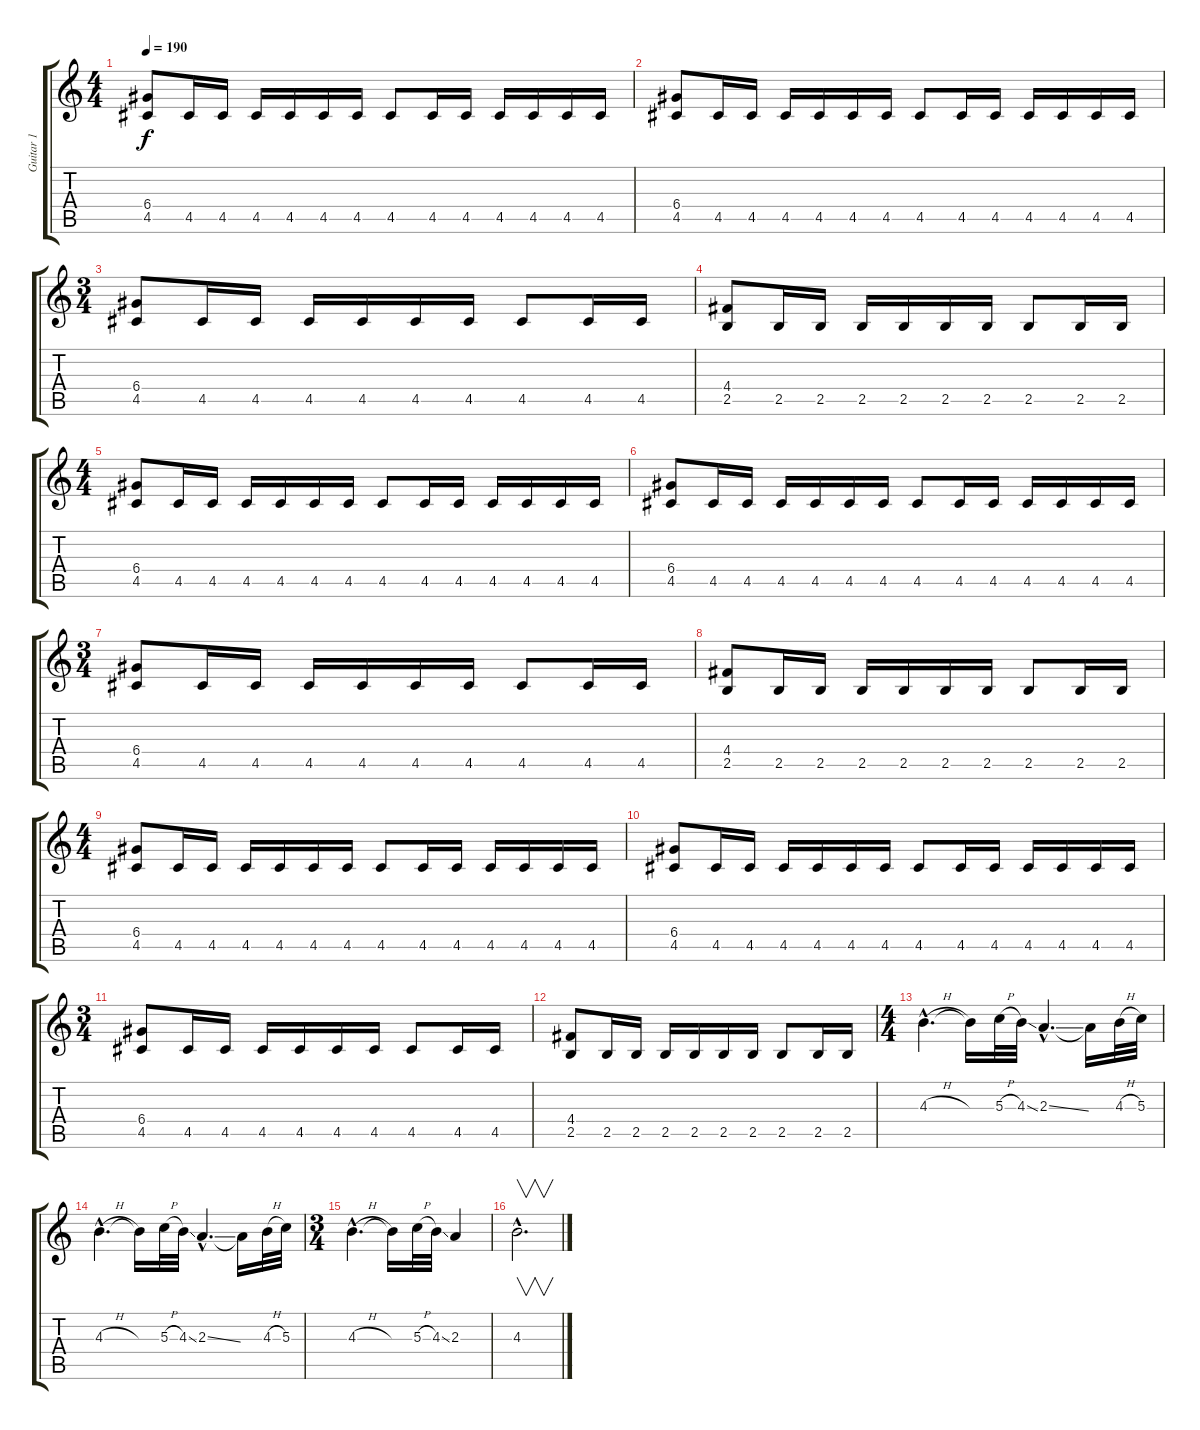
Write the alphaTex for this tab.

\track ("Guitar 1" "Guitar 1") {instrument distortionguitar}
\staff {score tabs}
\tuning (E4 B3 G3 D3 A2 E2) {hide}
\ts (4 4)
\tempo 190
\clef g2
\ks c
(6.4 4.5).8{dy f} 4.5.16 4.5.16 4.5.16 4.5.16 4.5.16 4.5.16 4.5.8 4.5.16 4.5.16 4.5.16 4.5.16 4.5.16 4.5.16 |
(6.4 4.5).8 4.5.16 4.5.16 4.5.16 4.5.16 4.5.16 4.5.16 4.5.8 4.5.16 4.5.16 4.5.16 4.5.16 4.5.16 4.5.16 |
\ts (3 4)
(6.4 4.5).8 4.5.16 4.5.16 4.5.16 4.5.16 4.5.16 4.5.16 4.5.8 4.5.16 4.5.16 |
(4.4 2.5).8 2.5.16 2.5.16 2.5.16 2.5.16 2.5.16 2.5.16 2.5.8 2.5.16 2.5.16 |
\ts (4 4)
(6.4 4.5).8 4.5.16 4.5.16 4.5.16 4.5.16 4.5.16 4.5.16 4.5.8 4.5.16 4.5.16 4.5.16 4.5.16 4.5.16 4.5.16 |
(6.4 4.5).8 4.5.16 4.5.16 4.5.16 4.5.16 4.5.16 4.5.16 4.5.8 4.5.16 4.5.16 4.5.16 4.5.16 4.5.16 4.5.16 |
\ts (3 4)
(6.4 4.5).8 4.5.16 4.5.16 4.5.16 4.5.16 4.5.16 4.5.16 4.5.8 4.5.16 4.5.16 |
(4.4 2.5).8 2.5.16 2.5.16 2.5.16 2.5.16 2.5.16 2.5.16 2.5.8 2.5.16 2.5.16 |
\ts (4 4)
(6.4 4.5).8 4.5.16 4.5.16 4.5.16 4.5.16 4.5.16 4.5.16 4.5.8 4.5.16 4.5.16 4.5.16 4.5.16 4.5.16 4.5.16 |
(6.4 4.5).8 4.5.16 4.5.16 4.5.16 4.5.16 4.5.16 4.5.16 4.5.8 4.5.16 4.5.16 4.5.16 4.5.16 4.5.16 4.5.16 |
\ts (3 4)
(6.4 4.5).8 4.5.16 4.5.16 4.5.16 4.5.16 4.5.16 4.5.16 4.5.8 4.5.16 4.5.16 |
(4.4 2.5).8 2.5.16 2.5.16 2.5.16 2.5.16 2.5.16 2.5.16 2.5.8 2.5.16 2.5.16 |
\ts (4 4)
4.3{h hac}.4{d} 4.3{t}.16 5.3{h}.32 4.3{ss}.32 2.3{ss hac}.4{d} 2.3{t}.16 4.3{h}.32 5.3.32 |
4.3{h hac}.4{d} 4.3{t}.16 5.3{h}.32 4.3{ss}.32 2.3{ss hac}.4{d} 2.3{t}.16 4.3{h}.32 5.3.32 |
\ts (3 4)
4.3{h hac}.4{d} 4.3{t}.16 5.3{h}.32 4.3{ss}.32 2.3.4 |
4.3{hac}.2{v d}
